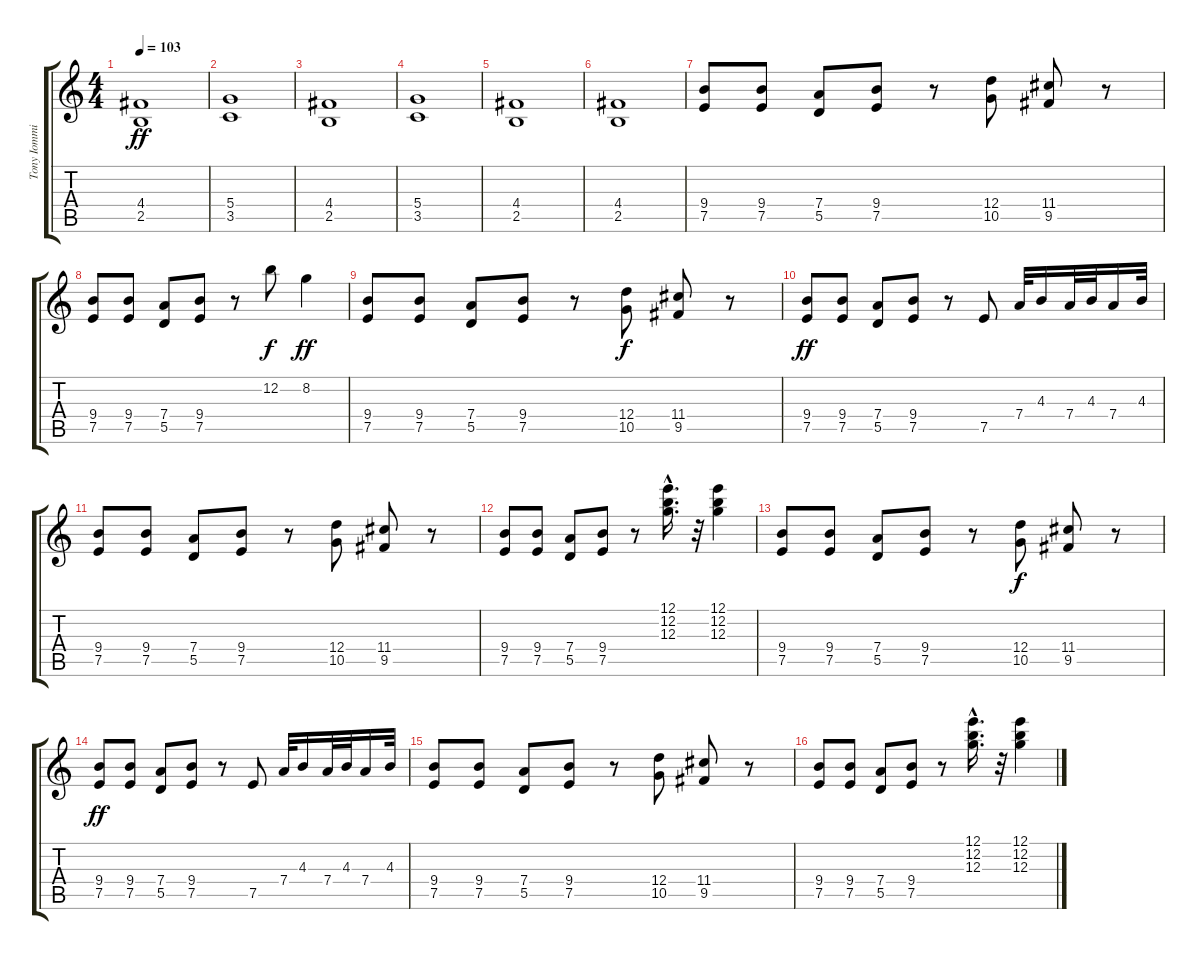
\track ("Tony Iommi" "Tony Iommi") {instrument distortionguitar}
\staff {score tabs}
\tuning (E4 B3 G3 D3 A2 E2) {hide}
\ts (4 4)
\tempo 103
\clef g2
\ks c
(4.4 2.5).1{dy ff} |
(5.4 3.5).1 |
(4.4 2.5).1 |
(5.4 3.5).1 |
(4.4 2.5).1 |
(4.4 2.5).1 |
(9.4 7.5).8 (9.4 7.5).8 (7.4 5.5).8 (9.4 7.5).8 r.8 (12.4 10.5).8 (11.4 9.5).8 r.8 |
(9.4 7.5).8 (9.4 7.5).8 (7.4 5.5).8 (9.4 7.5).8 r.8 12.2.8{dy f} 8.2.4{dy ff} |
(9.4 7.5).8 (9.4 7.5).8 (7.4 5.5).8 (9.4 7.5).8 r.8 (12.4 10.5).8{dy f} (11.4 9.5).8 r.8 |
(9.4 7.5).8{dy ff} (9.4 7.5).8 (7.4 5.5).8 (9.4 7.5).8 r.8 7.5.8 7.4.32 4.3.16 7.4.32 4.3.32 7.4.16 4.3.32 |
(9.4 7.5).8 (9.4 7.5).8 (7.4 5.5).8 (9.4 7.5).8 r.8 (12.4 10.5).8 (11.4 9.5).8 r.8 |
(9.4 7.5).8 (9.4 7.5).8 (7.4 5.5).8 (9.4 7.5).8 r.8 (12.1{hac} 12.2{hac} 12.3{hac}).16{d} r.32 (12.1 12.2 12.3).4 |
(9.4 7.5).8 (9.4 7.5).8 (7.4 5.5).8 (9.4 7.5).8 r.8 (12.4 10.5).8{dy f} (11.4 9.5).8 r.8 |
(9.4 7.5).8{dy ff} (9.4 7.5).8 (7.4 5.5).8 (9.4 7.5).8 r.8 7.5.8 7.4.32 4.3.16 7.4.32 4.3.32 7.4.16 4.3.32 |
(9.4 7.5).8 (9.4 7.5).8 (7.4 5.5).8 (9.4 7.5).8 r.8 (12.4 10.5).8 (11.4 9.5).8 r.8 |
(9.4 7.5).8 (9.4 7.5).8 (7.4 5.5).8 (9.4 7.5).8 r.8 (12.1{hac} 12.2{hac} 12.3{hac}).16{d} r.32 (12.1 12.2 12.3).4
